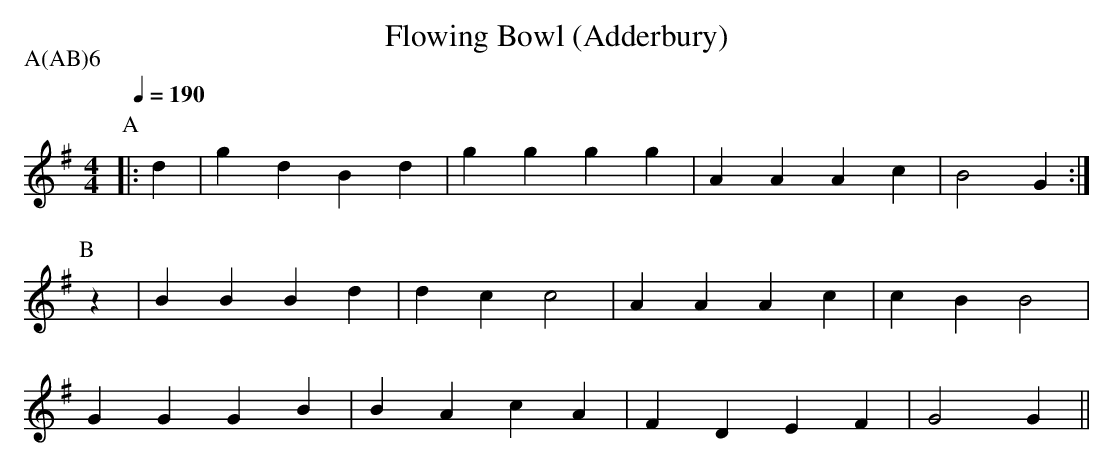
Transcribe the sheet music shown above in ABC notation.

X:1
T:Flowing Bowl (Adderbury)
L:1/4
M:4/4
P:A(AB)6
Q:1/4=190
K:G
P:A
|: d | g d B d| g g g g| A A A c| B2 G:|
P:B
z | B B B d | d c c2| A A A c | c B B2 |
G G G B | B A c A | F D E F | G2 G ||
